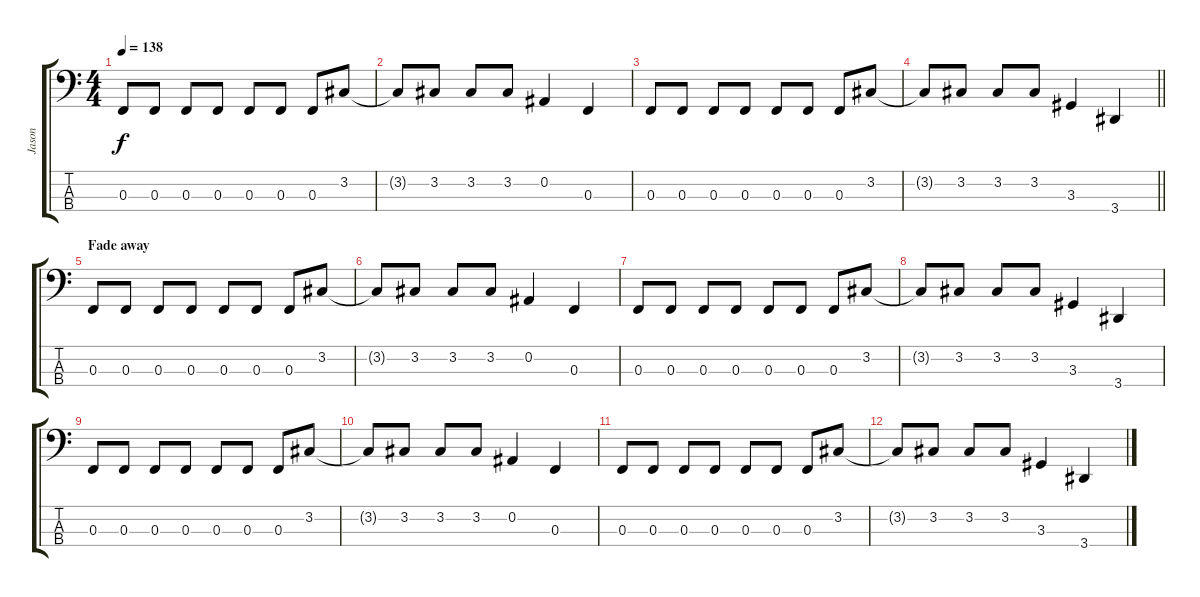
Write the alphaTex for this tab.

\track ("Jason" "Jason") {instrument electricbasspick}
\staff {score tabs}
\tuning (Eb2 Bb1 F1 C1) {hide}
\ts (4 4)
\tempo 138
\clef f4
\ks c
0.3.8{dy f} 0.3.8 0.3.8 0.3.8 0.3.8 0.3.8 0.3.8 3.2.8 |
3.2{t}.8 3.2.8 3.2.8 3.2.8 0.2.4 0.3.4 |
0.3.8 0.3.8 0.3.8 0.3.8 0.3.8 0.3.8 0.3.8 3.2.8 |
\barLineRight lightlight
3.2{t}.8 3.2.8 3.2.8 3.2.8 3.3.4 3.4.4 |
\section ("" "Fade away")
0.3.8 0.3.8 0.3.8 0.3.8 0.3.8 0.3.8 0.3.8 3.2.8 |
3.2{t}.8 3.2.8 3.2.8 3.2.8 0.2.4 0.3.4 |
0.3.8 0.3.8 0.3.8 0.3.8 0.3.8 0.3.8 0.3.8 3.2.8 |
3.2{t}.8 3.2.8 3.2.8 3.2.8 3.3.4 3.4.4 |
0.3.8 0.3.8 0.3.8 0.3.8 0.3.8 0.3.8 0.3.8 3.2.8 |
3.2{t}.8 3.2.8 3.2.8 3.2.8 0.2.4 0.3.4 |
0.3.8 0.3.8 0.3.8 0.3.8 0.3.8 0.3.8 0.3.8 3.2.8 |
3.2{t}.8 3.2.8 3.2.8 3.2.8 3.3.4 3.4.4
